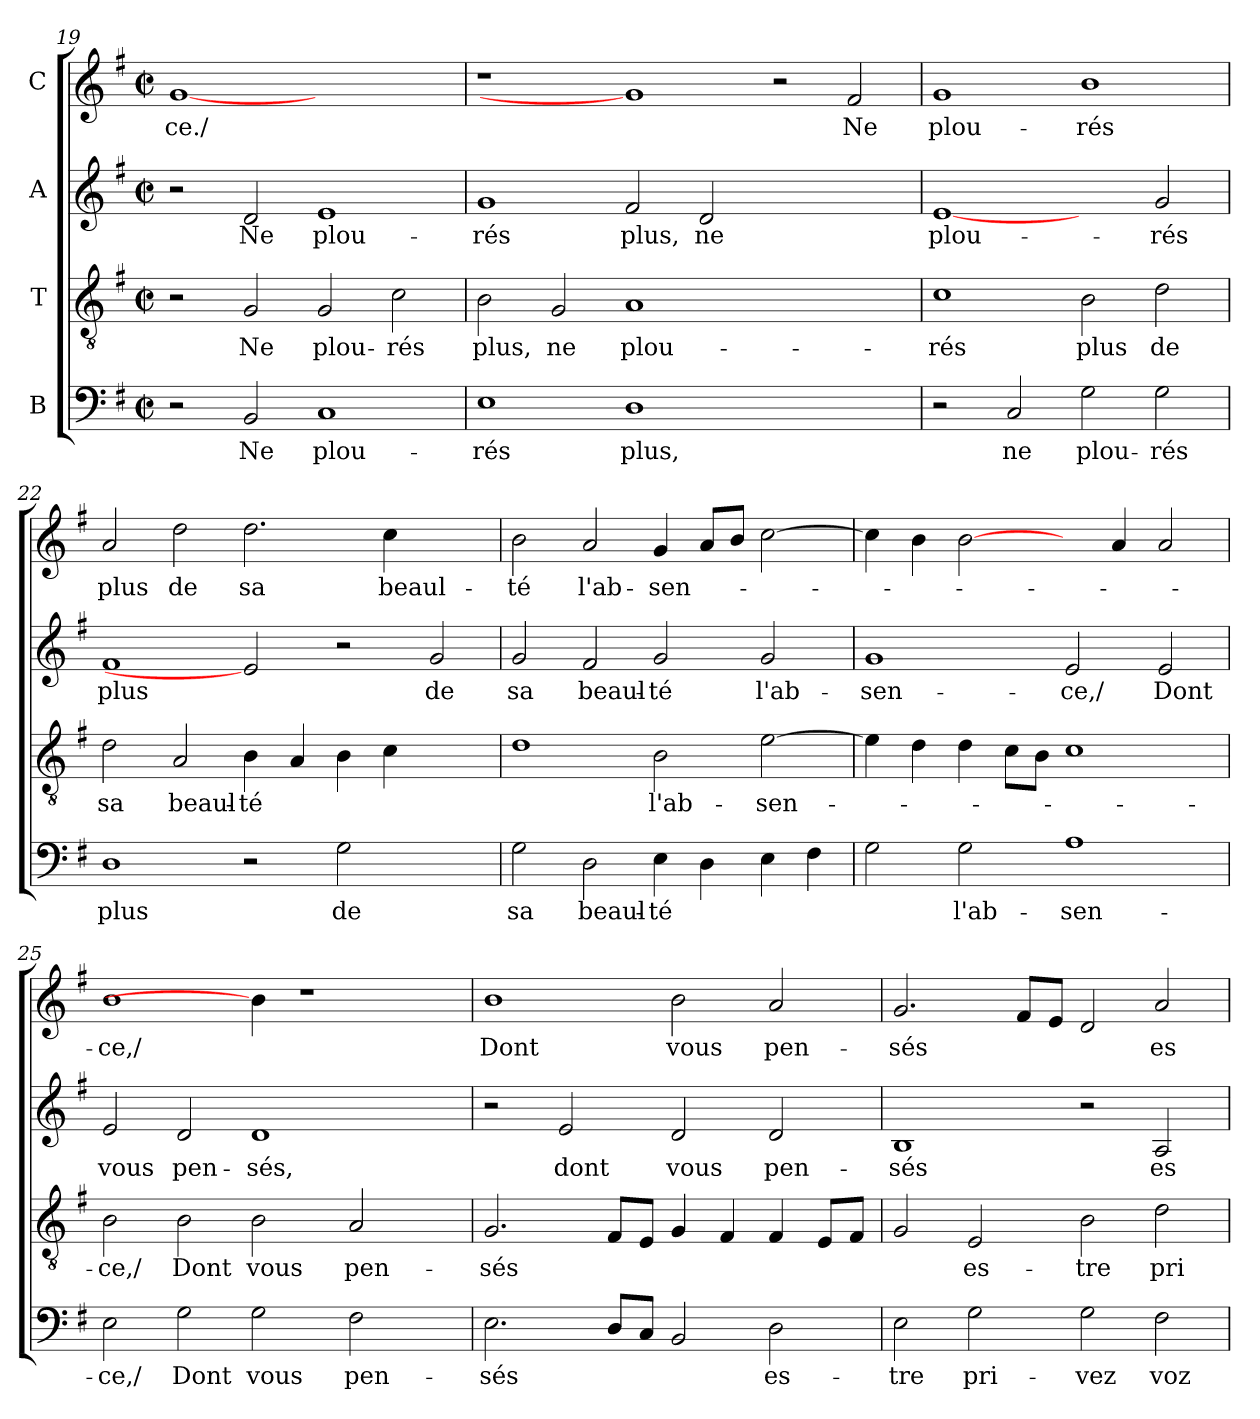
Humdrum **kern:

**kern	**text	**kern	**text	**kern	**text	**kern	**text
*part4	*part4	*part3	*part3	*part2	*part2	*part1	*part1
*staff4	*staff4	*staff3	*staff3	*staff2	*staff2	*staff1	*staff1
*I"B	*	*I"T	*	*I"A	*	*I"C	*
*clefF4	*	*clefGv2	*	*clefG2	*	*clefG2	*
*k[f#]	*	*k[f#]	*	*k[f#]	*	*k[f#]	*
*G:	*	*G:	*	*G:	*	*G:	*
*M2/2	*	*M2/2	*	*M2/2	*	*M2/2	*
*met(c|)	*	*met(c|)	*	*met(c|)	*	*met(c|)	*
=19	=19	=19	=19	=19	=19	=19	=19
2r	.	2r	.	2r	.	[1g	-ce./
2BB/	Ne	2G/	Ne	2d/	Ne	.	.
1C	plou-	2G/	plou-	1e	plou-	1ryy	.
.	.	2c\	-rés	.	.	.	.
=20	=20	=20	=20	=20	=20	=20	=20
1E	-rés	2B\	plus,	1g	-rés	1r	.
.	.	2G/	ne	.	.	.	.
1D	plus,	1A	plou-	2f#/	plus,	1g]	.
.	.	.	.	2d/	ne	.	.
1ryy	.	1ryy	.	1ryy	.	2r	.
.	.	.	.	.	.	2f#/	Ne
!!LO:LB:g=z
=21	=21	=21	=21	=21	=21	=21	=21
2r	.	1c	-rés	[1e	plou-	1g	plou-
2C/	ne	.	.	.	.	.	.
2G\	plou-	2B\	plus	2ryy	.	1b	-rés
2G\	-rés	2d\	de	2g/	-rés	.	.
=22	=22	=22	=22	=22	=22	=22	=22
1D	plus	2d\	sa	1f#	plus	2a/	plus
.	.	2A/	beaul-	.	.	2dd\	de
2r	.	4B\	-té	2e]	.	2.dd\	sa
.	.	4A/	.	.	.	.	.
2G\	de	4B\	.	2r	.	.	.
.	.	4c\	.	.	.	4cc\	beaul-
2ryy	.	2ryy	.	2g/	de	2ryy	.
=23	=23	=23	=23	=23	=23	=23	=23
2G\	sa	1d	.	2g/	sa	2b\	-té
2D\	beaul-	.	.	2f#/	beaul-	2a/	l'ab-
4E\	-té	2B\	l'ab-	2g/	-té	4g/	-sen-
4D\	.	.	.	.	.	8a/L	.
.	.	.	.	.	.	8b/J	.
4E\	.	[2e\	-sen-	2g/	l'ab-	[2cc\	.
4F#\	.	.	.	.	.	.	.
=24	=24	=24	=24	=24	=24	=24	=24
2G\	.	4e\]	.	1g	-sen-	4cc\]	.
.	.	4d\	.	.	.	4b\	.
2G\	l'ab-	4d\	.	.	.	[2b\	.
.	.	8c\L	.	.	.	.	.
.	.	8B\J	.	.	.	.	.
1A	-sen-	1c	.	2e/	-ce,/	4ryy	.
.	.	.	.	.	.	4a/	.
.	.	.	.	2e/	Dont	2a/	.
=25	=25	=25	=25	=25	=25	=25	=25
2E\	-ce,/	2B\	-ce,/	2e/	vous	1b	-ce,/
2G\	Dont	2B\	Dont	2d/	pen-	.	.
2G\	vous	2B\	vous	1d	-sés,	4b\]	.
.	.	.	.	.	.	1r	.
2F#\	pen-	2A/	pen-	.	.	.	.
4ryy	.	4ryy	.	4ryy	.	.	.
!!LO:LB:g=z
=26	=26	=26	=26	=26	=26	=26	=26
2.E\	-sés	2.G/	-sés	2r	.	1b	Dont
.	.	.	.	2e/	dont	.	.
8D/L	.	8F#/L	.	.	.	.	.
8C/J	.	8E/J	.	.	.	.	.
2BB/	.	4G/	.	2d/	vous	2b\	vous
.	.	4F#/	.	.	.	.	.
2D\	es-	4F#/	.	2d/	pen-	2a/	pen-
.	.	8E/L	.	.	.	.	.
.	.	8F#/J	.	.	.	.	.
=27	=27	=27	=27	=27	=27	=27	=27
2E\	-tre	2G/	.	1B	-sés	2.g/	-sés
2G\	pri-	2E/	es-	.	.	.	.
.	.	.	.	.	.	8f#/L	.
.	.	.	.	.	.	8e/J	.
2G\	-vez	2B\	-tre	2r	.	2d/	.
2F#\	voz	2d\	pri-	2A/	es-	2a/	es-
=	=	=	=	=	=	=	=
*-	*-	*-	*-	*-	*-	*-	*-
